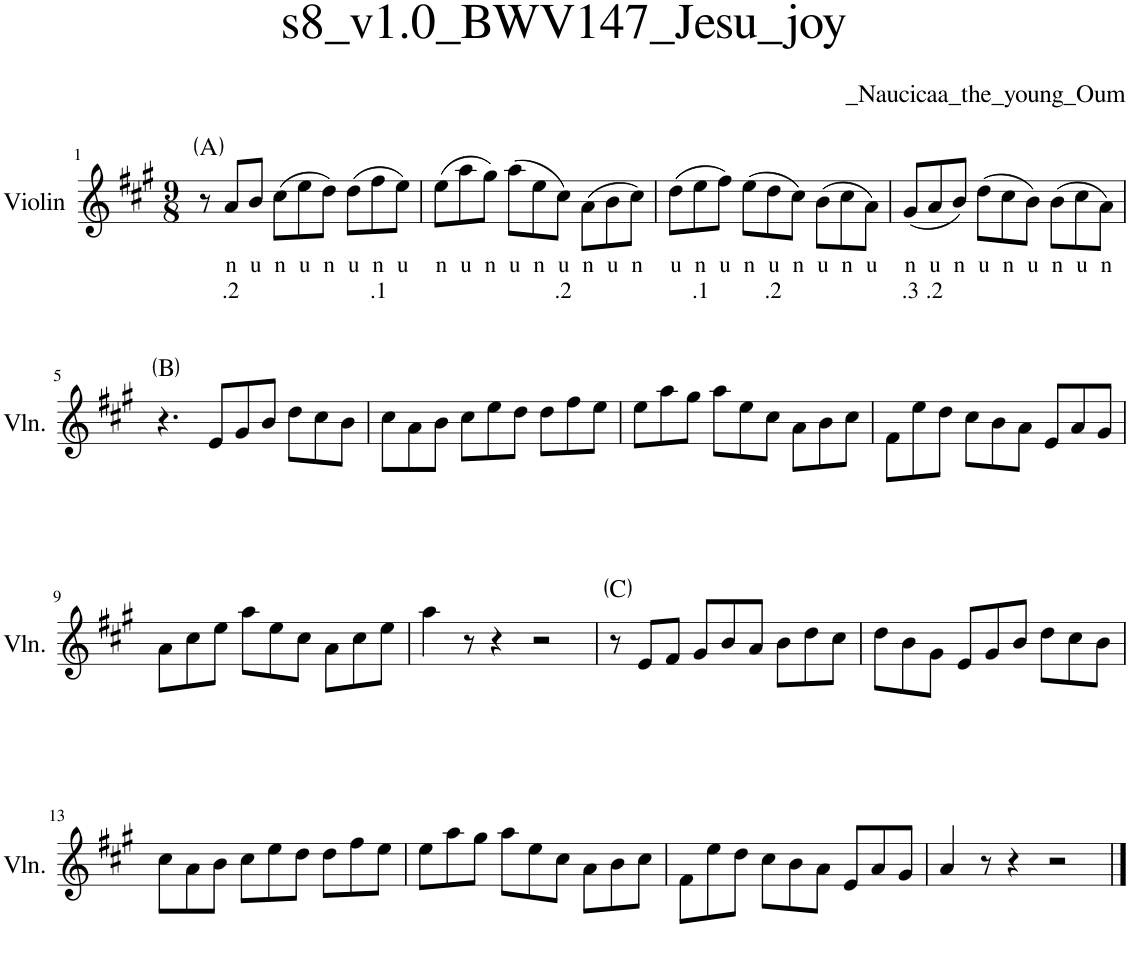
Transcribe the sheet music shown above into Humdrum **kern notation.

**kern	**text	**text	**harte
*part1	*part1	*part1	*part1
*staff1	*staff1	*staff1	*
*I"Violin	*	*	*
*I'Vln.	*	*	*
*clefG2	*	*	*
*k[f#c#g#]	*	*	*
*M9/8	*	*	*
=1	=1	=1	=1
8r	.	.	A:maj
!	!LO:LY:b	!LO:LY:b	!
8a/L	n	.2	.
!	!LO:LY:b	!	!
8b/J	u	.	.
!	!LO:LY:b	!	!
(8cc#\L	n	.	.
!	!LO:LY:b	!	!
8ee\	u	.	.
!	!LO:LY:b	!	!
8dd\J)	n	.	.
!	!LO:LY:b	!	!
(8dd\L	u	.	.
!	!LO:LY:b	!LO:LY:b	!
8ff#\	n	.1	.
!	!LO:LY:b	!	!
8ee\J)	u	.	.
=2	=2	=2	=2
!	!LO:LY:b	!	!
(8ee\L	n	.	.
!	!LO:LY:b	!	!
8aa\	u	.	.
!	!LO:LY:b	!	!
8gg#\J)	n	.	.
!	!LO:LY:b	!	!
(8aa\L	u	.	.
!	!LO:LY:b	!	!
8ee\	n	.	.
!	!LO:LY:b	!LO:LY:b	!
8cc#\J)	u	.2	.
!	!LO:LY:b	!	!
(8a\L	n	.	.
!	!LO:LY:b	!	!
8b\	u	.	.
!	!LO:LY:b	!	!
8cc#\J)	n	.	.
=3	=3	=3	=3
!	!LO:LY:b	!	!
(8dd\L	u	.	.
!	!LO:LY:b	!LO:LY:b	!
8ee\	n	.1	.
!	!LO:LY:b	!	!
8ff#\J)	u	.	.
!	!LO:LY:b	!	!
(8ee\L	n	.	.
!	!LO:LY:b	!LO:LY:b	!
8dd\	u	.2	.
!	!LO:LY:b	!	!
8cc#\J)	n	.	.
!	!LO:LY:b	!	!
(8b\L	u	.	.
!	!LO:LY:b	!	!
8cc#\	n	.	.
!	!LO:LY:b	!	!
8a\J)	u	.	.
=4	=4	=4	=4
!	!LO:LY:b	!LO:LY:b	!
(8g#/L	n	.3	.
!	!LO:LY:b	!LO:LY:b	!
8a/	u	.2	.
!	!LO:LY:b	!	!
8b/J)	n	.	.
!	!LO:LY:b	!	!
(8dd\L	u	.	.
!	!LO:LY:b	!	!
8cc#\	n	.	.
!	!LO:LY:b	!	!
8b\J)	u	.	.
!	!LO:LY:b	!	!
(8b\L	n	.	.
!	!LO:LY:b	!	!
8cc#\	u	.	.
!	!LO:LY:b	!	!
8a\J)	n	.	.
!!LO:LB:g=z
=5	=5	=5	=5
4.r	.	.	B:maj
8e/L	.	.	.
8g#/	.	.	.
8b/J	.	.	.
8dd\L	.	.	.
8cc#\	.	.	.
8b\J	.	.	.
=6	=6	=6	=6
8cc#\L	.	.	.
8a\	.	.	.
8b\J	.	.	.
8cc#\L	.	.	.
8ee\	.	.	.
8dd\J	.	.	.
8dd\L	.	.	.
8ff#\	.	.	.
8ee\J	.	.	.
=7	=7	=7	=7
8ee\L	.	.	.
8aa\	.	.	.
8gg#\J	.	.	.
8aa\L	.	.	.
8ee\	.	.	.
8cc#\J	.	.	.
8a\L	.	.	.
8b\	.	.	.
8cc#\J	.	.	.
=8	=8	=8	=8
8f#\L	.	.	.
8ee\	.	.	.
8dd\J	.	.	.
8cc#\L	.	.	.
8b\	.	.	.
8a\J	.	.	.
8e/L	.	.	.
8a/	.	.	.
8g#/J	.	.	.
!!LO:LB:g=z
=9	=9	=9	=9
8a\L	.	.	.
8cc#\	.	.	.
8ee\J	.	.	.
8aa\L	.	.	.
8ee\	.	.	.
8cc#\J	.	.	.
8a\L	.	.	.
8cc#\	.	.	.
8ee\J	.	.	.
=10	=10	=10	=10
4aa\	.	.	.
8r	.	.	.
4r	.	.	.
2r	.	.	.
=11	=11	=11	=11
8r	.	.	C:maj
8e/L	.	.	.
8f#/J	.	.	.
8g#/L	.	.	.
8b/	.	.	.
8a/J	.	.	.
8b\L	.	.	.
8dd\	.	.	.
8cc#\J	.	.	.
=12	=12	=12	=12
8dd\L	.	.	.
8b\	.	.	.
8g#\J	.	.	.
8e/L	.	.	.
8g#/	.	.	.
8b/J	.	.	.
8dd\L	.	.	.
8cc#\	.	.	.
8b\J	.	.	.
!!LO:LB:g=z
=13	=13	=13	=13
8cc#\L	.	.	.
8a\	.	.	.
8b\J	.	.	.
8cc#\L	.	.	.
8ee\	.	.	.
8dd\J	.	.	.
8dd\L	.	.	.
8ff#\	.	.	.
8ee\J	.	.	.
=14	=14	=14	=14
8ee\L	.	.	.
8aa\	.	.	.
8gg#\J	.	.	.
8aa\L	.	.	.
8ee\	.	.	.
8cc#\J	.	.	.
8a\L	.	.	.
8b\	.	.	.
8cc#\J	.	.	.
=15	=15	=15	=15
8f#\L	.	.	.
8ee\	.	.	.
8dd\J	.	.	.
8cc#\L	.	.	.
8b\	.	.	.
8a\J	.	.	.
8e/L	.	.	.
8a/	.	.	.
8g#/J	.	.	.
=16	=16	=16	=16
4a/	.	.	.
8r	.	.	.
4r	.	.	.
2r	.	.	.
==	==	==	==
*-	*-	*-	*-
